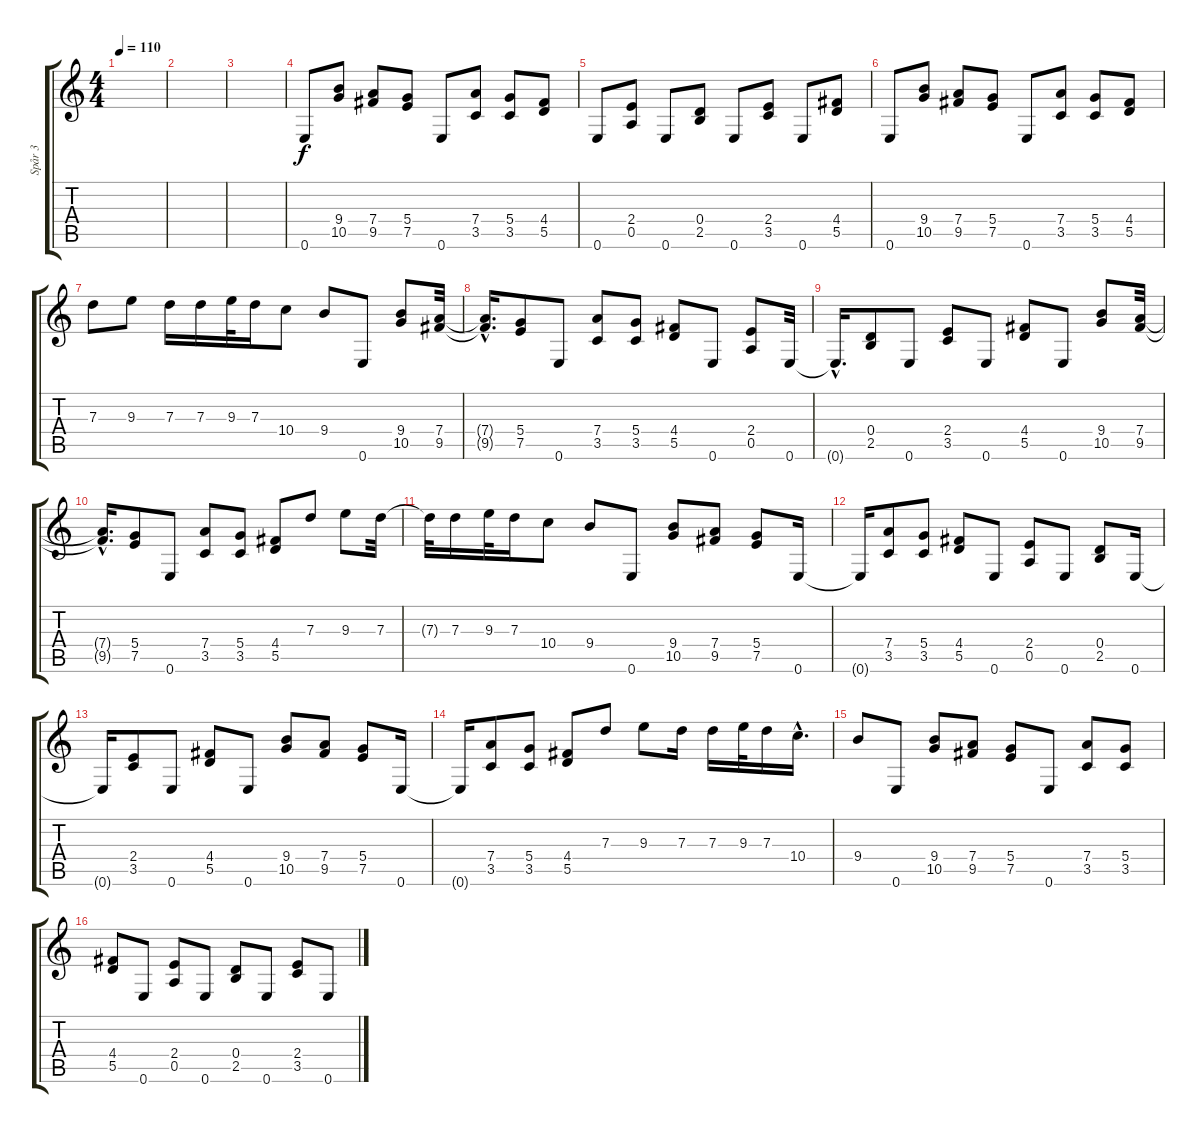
\track ("Spår 3" "Spår 3") {instrument overdrivenguitar}
\staff {score tabs}
\tuning (E4 B3 G3 D3 A2 E2) {hide}
\ts (4 4)
\tempo 110
\clef g2
\ks c
|
|
|
0.6.8 (9.4 10.5).8 (7.4 9.5).8 (5.4 7.5).8 0.6.8 (7.4 3.5).8 (5.4 3.5).8 (4.4 5.5).8 |
0.6.8 (2.4 0.5).8 0.6.8 (0.4 2.5).8 0.6.8 (2.4 3.5).8 0.6.8 (4.4 5.5).8 |
0.6.8 (9.4 10.5).8 (7.4 9.5).8 (5.4 7.5).8 0.6.8 (7.4 3.5).8 (5.4 3.5).8 (4.4 5.5).8 |
7.3.8 9.3.8 7.3.16 7.3.16 9.3.32 7.3.16 10.4.8 9.4.8 0.6.8 (9.4 10.5).8 (7.4 9.5).32 |
(7.4{hac t} 9.5{hac t}).16{d} (5.4 7.5).8 0.6.8 (7.4 3.5).8 (5.4 3.5).8 (4.4 5.5).8 0.6.8 (2.4 0.5).8 0.6.32 |
0.6{hac t}.16{d} (0.4 2.5).8 0.6.8 (2.4 3.5).8 0.6.8 (4.4 5.5).8 0.6.8 (9.4 10.5).8 (7.4 9.5).32 |
(7.4{hac t} 9.5{hac t}).16{d} (5.4 7.5).8 0.6.8 (7.4 3.5).8 (5.4 3.5).8 (4.4 5.5).8 7.3.8 9.3.8 7.3.32 |
7.3{t}.32 7.3.16 9.3.32 7.3.16 10.4.8 9.4.8 0.6.8 (9.4 10.5).8 (7.4 9.5).8 (5.4 7.5).8 0.6.16 |
0.6{t}.16 (7.4 3.5).8 (5.4 3.5).8 (4.4 5.5).8 0.6.8 (2.4 0.5).8 0.6.8 (0.4 2.5).8 0.6.16 |
0.6{t}.16 (2.4 3.5).8 0.6.8 (4.4 5.5).8 0.6.8 (9.4 10.5).8 (7.4 9.5).8 (5.4 7.5).8 0.6.16 |
0.6{t}.16 (7.4 3.5).8 (5.4 3.5).8 (4.4 5.5).8 7.3.8 9.3.8 7.3.16 7.3.16 9.3.32 7.3.16 10.4{hac}.16{d} |
9.4.8 0.6.8 (9.4 10.5).8 (7.4 9.5).8 (5.4 7.5).8 0.6.8 (7.4 3.5).8 (5.4 3.5).8 |
(4.4 5.5).8 0.6.8 (2.4 0.5).8 0.6.8 (0.4 2.5).8 0.6.8 (2.4 3.5).8 0.6.8
